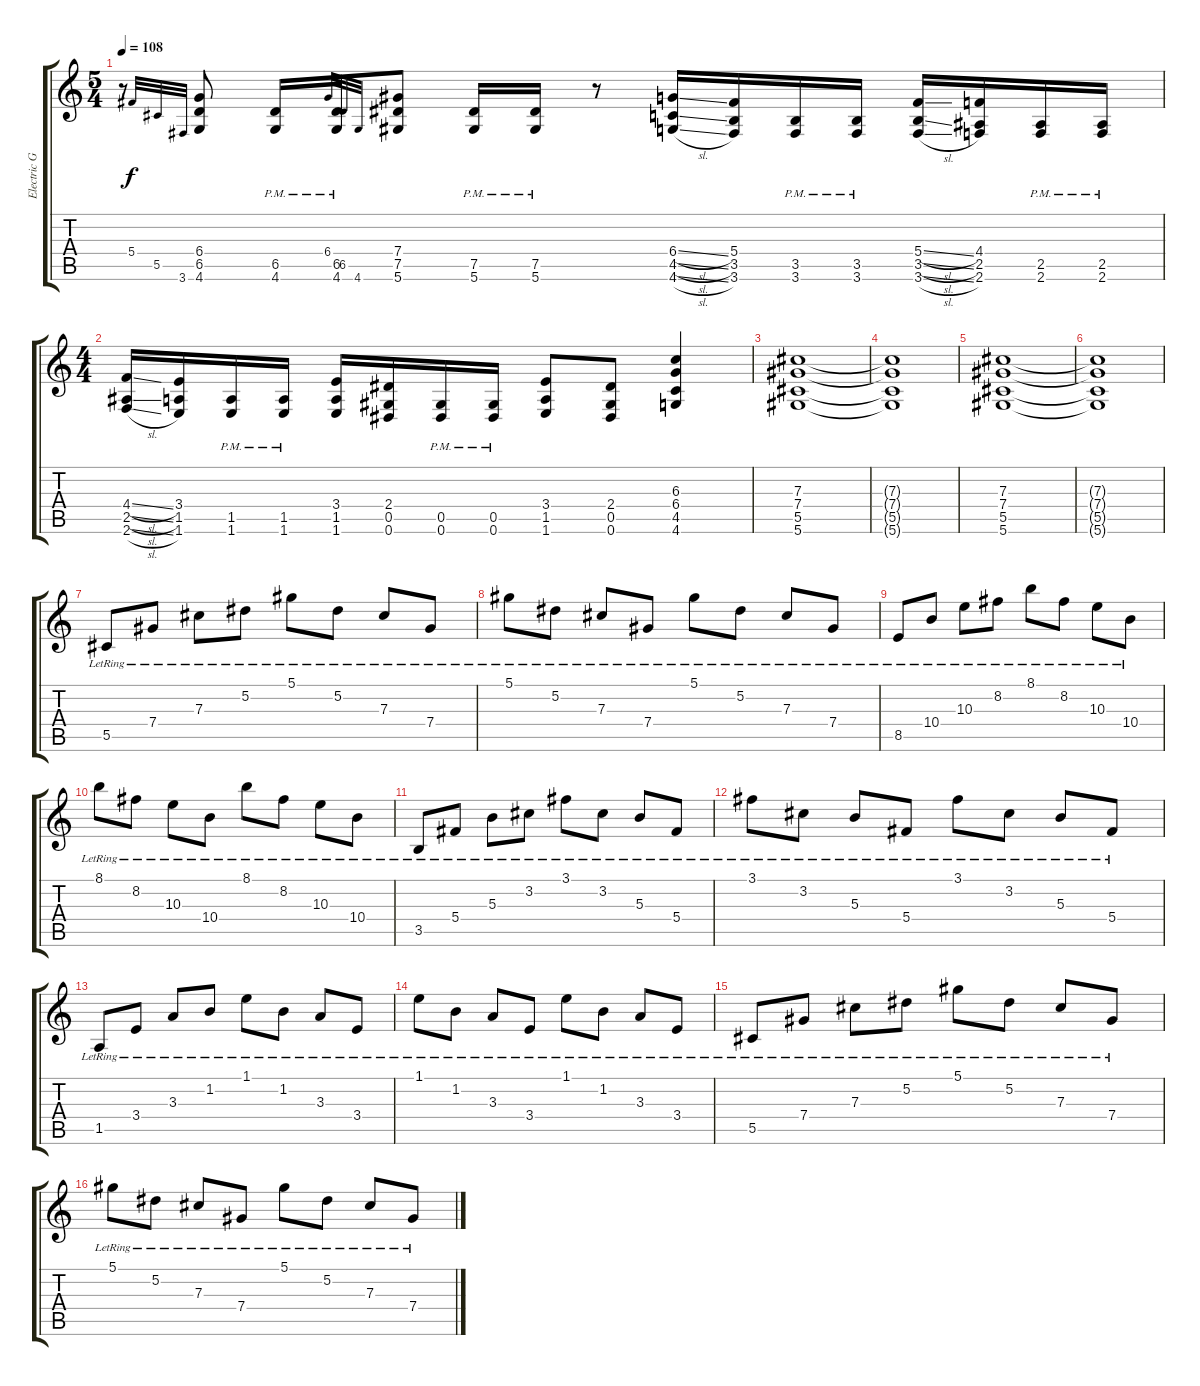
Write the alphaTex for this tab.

\track ("Electric Guitar 2" "Electric G") {instrument distortionguitar}
\staff {score tabs}
\tuning (Eb4 Bb3 Gb3 Db3 Ab2 Eb2) {hide}
\ts (5 4)
\tempo 108
\clef g2
\ks c
r.8{dy f} 5.4.32{gr onbeat} 5.5.32{gr onbeat} 3.6.32{gr onbeat} (6.4 6.5 4.6).8 (6.5{pm} 4.6{pm}).16 (6.5{pm} 4.6{pm}).16 6.4.32{gr onbeat} 6.5.32{gr onbeat} 4.6.32{gr onbeat} (7.4 7.5 5.6).8 (7.5{pm} 5.6{pm}).16 (7.5{pm} 5.6{pm}).16 r.8 (6.4{sl} 4.5{sl} 4.6{sl}).16 (5.4 3.5 3.6).16 (3.5{pm} 3.6{pm}).16 (3.5{pm} 3.6{pm}).16 (5.4{sl} 3.5{sl} 3.6{sl}).16 (4.4 2.5 2.6).16 (2.5{pm} 2.6{pm}).16 (2.5{pm} 2.6{pm}).16 |
\ts (4 4)
(4.4{sl} 2.5{sl} 2.6{sl}).16 (3.4 1.5 1.6).16 (1.5{pm} 1.6{pm}).16 (1.5{pm} 1.6{pm}).16 (3.4 1.5 1.6).16 (2.4 0.5 0.6).16 (0.5{pm} 0.6{pm}).16 (0.5{pm} 0.6{pm}).16 (3.4 1.5 1.6).8 (2.4 0.5 0.6).8 (6.3 6.4 4.5 4.6).4 |
(7.3 7.4 5.5 5.6).1 |
(7.3{t} 7.4{t} 5.5{t} 5.6{t}).1 |
(7.3 7.4 5.5 5.6).1 |
(7.3{t} 7.4{t} 5.5{t} 5.6{t}).1 |
5.5{lr}.8 7.4{lr}.8 7.3{lr}.8 5.2{lr}.8 5.1{lr}.8 5.2{lr}.8 7.3{lr}.8 7.4{lr}.8 |
5.1{lr}.8 5.2{lr}.8 7.3{lr}.8 7.4{lr}.8 5.1{lr}.8 5.2{lr}.8 7.3{lr}.8 7.4{lr}.8 |
8.5{lr}.8 10.4{lr}.8 10.3{lr}.8 8.2{lr}.8 8.1{lr}.8 8.2{lr}.8 10.3{lr}.8 10.4{lr}.8 |
8.1{lr}.8 8.2{lr}.8 10.3{lr}.8 10.4{lr}.8 8.1{lr}.8 8.2{lr}.8 10.3{lr}.8 10.4{lr}.8 |
3.5{lr}.8 5.4{lr}.8 5.3{lr}.8 3.2{lr}.8 3.1{lr}.8 3.2{lr}.8 5.3{lr}.8 5.4{lr}.8 |
3.1{lr}.8 3.2{lr}.8 5.3{lr}.8 5.4{lr}.8 3.1{lr}.8 3.2{lr}.8 5.3{lr}.8 5.4{lr}.8 |
1.5{lr}.8 3.4{lr}.8 3.3{lr}.8 1.2{lr}.8 1.1{lr}.8 1.2{lr}.8 3.3{lr}.8 3.4{lr}.8 |
1.1{lr}.8 1.2{lr}.8 3.3{lr}.8 3.4{lr}.8 1.1{lr}.8 1.2{lr}.8 3.3{lr}.8 3.4{lr}.8 |
5.5{lr}.8 7.4{lr}.8 7.3{lr}.8 5.2{lr}.8 5.1{lr}.8 5.2{lr}.8 7.3{lr}.8 7.4{lr}.8 |
5.1{lr}.8 5.2{lr}.8 7.3{lr}.8 7.4{lr}.8 5.1{lr}.8 5.2{lr}.8 7.3{lr}.8 7.4{lr}.8
